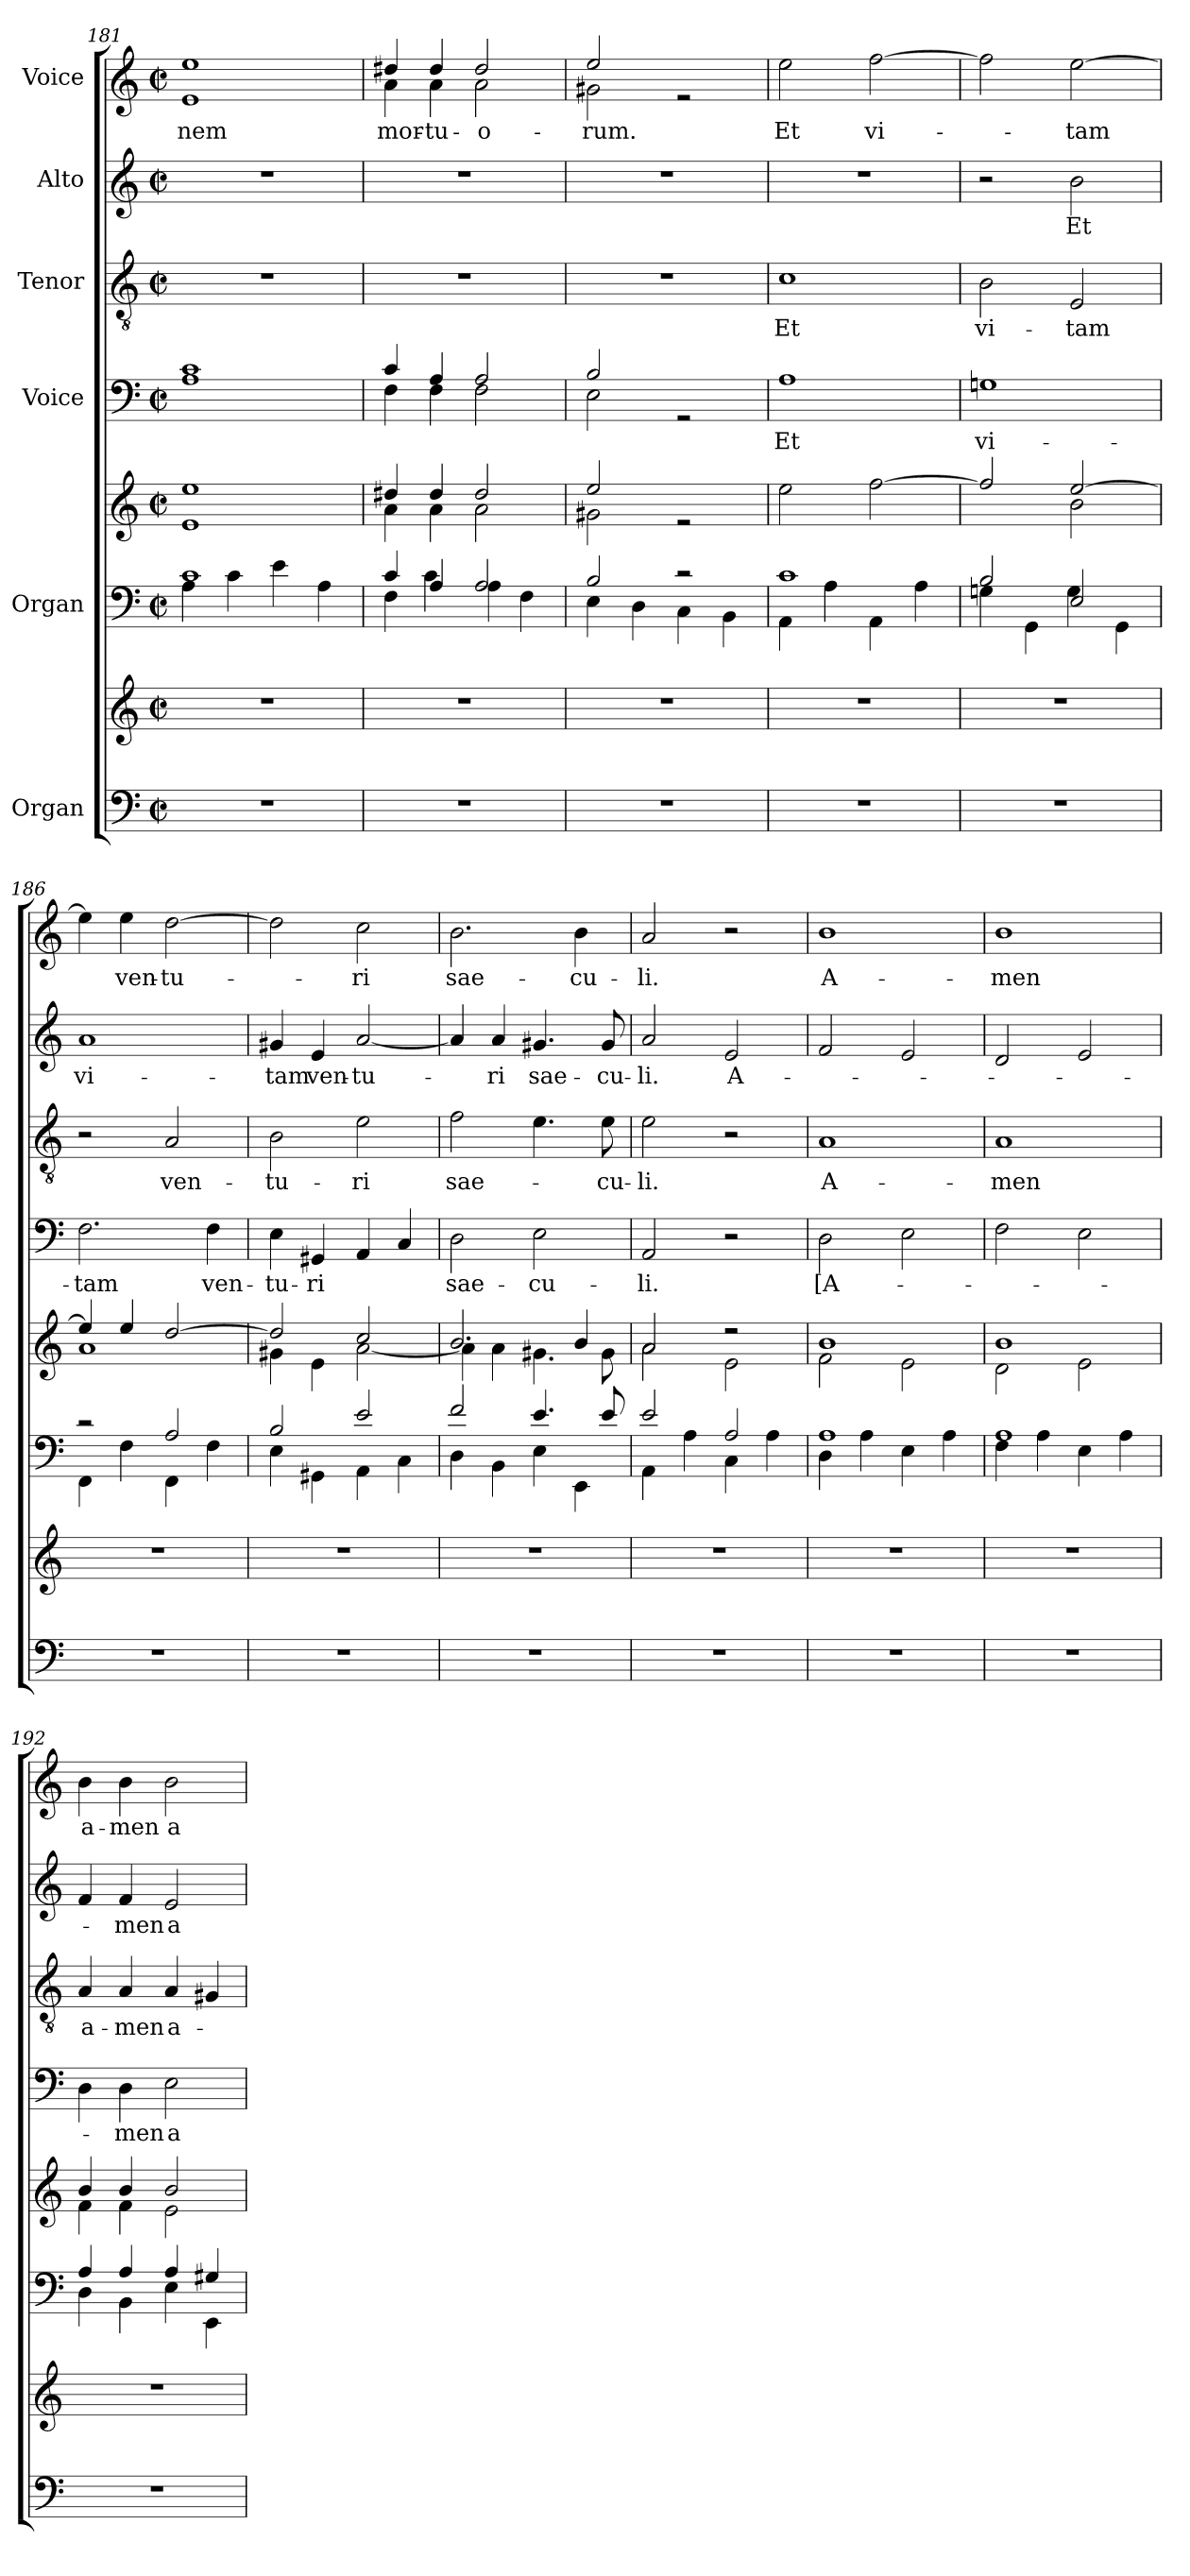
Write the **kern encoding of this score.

**kern	**kern	**kern	**kern	**kern	**text	**kern	**text	**kern	**text	**kern	**text
*part6	*part6	*part5	*part5	*part4	*part4	*part3	*part3	*part2	*part2	*part1	*part1
*staff8	*staff7	*staff6	*staff5	*staff4	*staff4	*staff3	*staff3	*staff2	*staff2	*staff1	*staff1
*I"Organ	*	*I"Organ	*	*I"Voice	*	*I"Tenor	*	*I"Alto	*	*I"Voice	*
*clefF4	*clefG2	*clefF4	*clefG2	*clefF4	*	*clefGv2	*	*clefG2	*	*clefG2	*
*k[]	*k[]	*k[]	*k[]	*k[]	*	*k[]	*	*k[]	*	*k[]	*
*M2/2	*M2/2	*M2/2	*M2/2	*M2/2	*	*M2/2	*	*M2/2	*	*M2/2	*
*met(c|)	*met(c|)	*met(c|)	*met(c|)	*met(c|)	*	*met(c|)	*	*met(c|)	*	*met(c|)	*
=181	=181	=181	=181	=181	=181	=181	=181	=181	=181	=181	=181
*	*	*^	*^	*^	*	*	*	*	*	*	*
!	!	!	!	!	!	!	!	!	!	!	!	!	!	!LO:LY:b
*	*	*	*	*	*	*	*	*	*	*	*	*	*^	*
1r	1r	1c	4A\	1ee	1e	1c	1A	.	1r	.	1r	.	1ee	1e	-nem
.	.	.	4c\	.	.	.	.	.	.	.	.	.	.	.	.
.	.	.	4e\	.	.	.	.	.	.	.	.	.	.	.	.
.	.	.	4A\	.	.	.	.	.	.	.	.	.	.	.	.
=182	=182	=182	=182	=182	=182	=182	=182	=182	=182	=182	=182	=182	=182	=182	=182
!	!	!	!	!	!	!	!	!	!	!	!	!	!	!	!LO:LY:b
1r	1r	4c/	4F\	4dd#X/	4a\	4c/	4F\	.	1r	.	1r	.	4dd#X/	4a\	mor-
!	!	!	!	!	!	!	!	!	!	!	!	!	!	!	!LO:LY:b
.	.	4A/	4c\	4dd#/	4a\	4A/	4F\	.	.	.	.	.	4dd#/	4a\	-tu-
!	!	!	!	!	!	!	!	!	!	!	!	!	!	!	!LO:LY:b
.	.	2A/	4A\	2dd#/	2a\	2A/	2F\	.	.	.	.	.	2dd#/	2a\	-o-
.	.	.	4F\	.	.	.	.	.	.	.	.	.	.	.	.
=183	=183	=183	=183	=183	=183	=183	=183	=183	=183	=183	=183	=183	=183	=183	=183
!	!	!	!	!	!	!	!	!	!	!	!	!	!	!	!LO:LY:b
1r	1r	2B/	4E\	2ee/	2g#X\	2B/	2E\	.	1r	.	1r	.	2ee/	2g#X\	-rum.
.	.	.	4D\	.	.	.	.	.	.	.	.	.	.	.	.
.	.	2r	4C\	2re	2ryy	2rGG	2ryy	.	.	.	.	.	2re	2ryy	.
.	.	.	4BB\	.	.	.	.	.	.	.	.	.	.	.	.
*	*	*	*	*v	*v	*	*	*	*	*	*	*	*v	*v	*
*	*	*	*	*	*v	*v	*	*	*	*	*	*	*
!!LO:LB:g=z
=184	=184	=184	=184	=184	=184	=184	=184	=184	=184	=184	=184	=184
!	!	!	!	!	!	!LO:LY:b	!	!LO:LY:b	!	!	!	!LO:LY:b
1r	1r	1c	4AA\	2ee\	1A	Et	1c	Et	1r	.	2ee\	Et
.	.	.	4A\	.	.	.	.	.	.	.	.	.
!	!	!	!	!	!	!	!	!	!	!	!	!LO:LY:b
.	.	.	4AA\	[2ff\	.	.	.	.	.	.	[2ff\	vi-
.	.	.	4A\	.	.	.	.	.	.	.	.	.
=185	=185	=185	=185	=185	=185	=185	=185	=185	=185	=185	=185	=185
*	*	*	*	*^	*	*	*	*	*	*	*	*
!	!	!	!	!	!	!	!LO:LY:b	!	!LO:LY:b	!	!	!	!
1r	1r	2B/	4Gn\	2ff/]	2ryy	1Gn	vi-	2B\	vi-	2r	.	2ff\]	.
.	.	.	4GG\	.	.	.	.	.	.	.	.	.	.
!	!	!	!	!	!	!	!	!	!LO:LY:b	!	!LO:LY:b	!	!LO:LY:b
.	.	2E/	4G\	[2ee/	2b\	.	.	2E/	-tam	2b\	Et	[2ee\	-tam
.	.	.	4GG\	.	.	.	.	.	.	.	.	.	.
=186	=186	=186	=186	=186	=186	=186	=186	=186	=186	=186	=186	=186	=186
!	!	!	!	!	!	!	!LO:LY:b	!	!	!	!LO:LY:b	!	!
1r	1r	2r	4FF\	4ee/]	1a	2.F\	-tam	2r	.	1a	vi-	4ee\]	.
!	!	!	!	!	!	!	!	!	!	!	!	!	!LO:LY:b
.	.	.	4F\	4ee/	.	.	.	.	.	.	.	4ee\	ven-
!	!	!	!	!	!	!	!	!	!LO:LY:b	!	!	!	!LO:LY:b
.	.	2A/	4FF\	[2dd/	.	.	.	2A/	ven-	.	.	[2dd\	-tu-
!	!	!	!	!	!	!	!LO:LY:b	!	!	!	!	!	!
.	.	.	4F\	.	.	4F\	ven-	.	.	.	.	.	.
=187	=187	=187	=187	=187	=187	=187	=187	=187	=187	=187	=187	=187	=187
!	!	!	!	!	!	!	!LO:LY:b	!	!LO:LY:b	!	!LO:LY:b	!	!
1r	1r	2B/	4E\	2dd/]	4g#X\	4E\	-tu-	2B\	-tu-	4g#X/	-tam	2dd\]	.
!	!	!	!	!	!	!	!LO:LY:b	!	!	!	!LO:LY:b	!	!
.	.	.	4GG#X\	.	4e\	4GG#X/	ri	.	.	4e/	ven-	.	.
!	!	!	!	!	!	!	!	!	!LO:LY:b	!	!LO:LY:b	!	!LO:LY:b
.	.	2e/	4AA\	2cc/	[2a\	4AA/	.	2e\	-ri	[2a/	-tu-	2cc\	-ri
.	.	.	4C\	.	.	4C/	.	.	.	.	.	.	.
=188	=188	=188	=188	=188	=188	=188	=188	=188	=188	=188	=188	=188	=188
!	!	!	!	!	!	!	!LO:LY:b	!	!LO:LY:b	!	!	!	!LO:LY:b
1r	1r	2f/	4D\	2.b/	4a\]	2D\	sae-	2f\	sae-	4a/]	.	2.b\	sae-
!	!	!	!	!	!	!	!	!	!	!	!LO:LY:b	!	!
.	.	.	4BB\	.	4a\	.	.	.	.	4a/	-ri	.	.
!	!	!	!	!	!	!	!LO:LY:b	!	!	!	!LO:LY:b	!	!
.	.	4.e/	4E\	.	4.g#X\	2E\	-cu-	4.e\	.	4.g#X/	sae-	.	.
!	!	!	!	!	!	!	!	!	!	!	!	!	!LO:LY:b
.	.	.	4EE\	4b/	.	.	.	.	.	.	.	4b\	-cu-
!	!	!	!	!	!	!	!	!	!LO:LY:b	!	!LO:LY:b	!	!
.	.	8e/	.	.	8g#\	.	.	8e\	-cu-	8g#/	-cu-	.	.
=189	=189	=189	=189	=189	=189	=189	=189	=189	=189	=189	=189	=189	=189
!	!	!	!	!	!	!	!LO:LY:b	!	!LO:LY:b	!	!LO:LY:b	!	!LO:LY:b
1r	1r	2e/	4AA\	2a/	2a\	2AA/	-li.	2e\	-li.	2a/	-li.	2a/	-li.
.	.	.	4A\	.	.	.	.	.	.	.	.	.	.
!	!	!	!	!	!	!	!	!	!	!	!LO:LY:b	!	!
.	.	2A/	4C\	2r	2e\	2r	.	2r	.	2e/	A-	2r	.
.	.	.	4A\	.	.	.	.	.	.	.	.	.	.
=190	=190	=190	=190	=190	=190	=190	=190	=190	=190	=190	=190	=190	=190
!	!	!	!	!	!	!	!LO:LY:b	!	!LO:LY:b	!	!	!	!LO:LY:b
1r	1r	1A	4D\	1b	2f\	2D\	[A-	1A	A-	2f/	.	1b	A-
.	.	.	4A\	.	.	.	.	.	.	.	.	.	.
.	.	.	4E\	.	2e\	2E\	.	.	.	2e/	.	.	.
.	.	.	4A\	.	.	.	.	.	.	.	.	.	.
=191	=191	=191	=191	=191	=191	=191	=191	=191	=191	=191	=191	=191	=191
!	!	!	!	!	!	!	!	!	!LO:LY:b	!	!	!	!LO:LY:b
1r	1r	1A	4F\	1b	2d\	2F\	.	1A	-men	2d/	.	1b	-men
.	.	.	4A\	.	.	.	.	.	.	.	.	.	.
.	.	.	4E\	.	2e\	2E\	.	.	.	2e/	.	.	.
.	.	.	4A\	.	.	.	.	.	.	.	.	.	.
=192	=192	=192	=192	=192	=192	=192	=192	=192	=192	=192	=192	=192	=192
!	!	!	!	!	!	!	!	!	!LO:LY:b	!	!	!	!LO:LY:b
1r	1r	4A/	4D\	4b/	4f\	4D\	.	4A/	a-	4f/	.	4b\	a-
!	!	!	!	!	!	!	!LO:LY:b	!	!LO:LY:b	!	!LO:LY:b	!	!LO:LY:b
.	.	4A/	4BB\	4b/	4f\	4D\	-men	4A/	-men	4f/	-men	4b\	-men
!	!	!	!	!	!	!	!LO:LY:b	!	!LO:LY:b	!	!LO:LY:b	!	!LO:LY:b
.	.	4A/	4E\	2b/	2e\	2E\	a-	4A/	a-	2e/	a-	2b\	a-
.	.	4G#X/	4EE\	.	.	.	.	4G#X/	.	.	.	.	.
*	*	*v	*v	*	*	*	*	*	*	*	*	*	*
*	*	*	*v	*v	*	*	*	*	*	*	*	*
=	=	=	=	=	=	=	=	=	=	=	=
*-	*-	*-	*-	*-	*-	*-	*-	*-	*-	*-	*-
